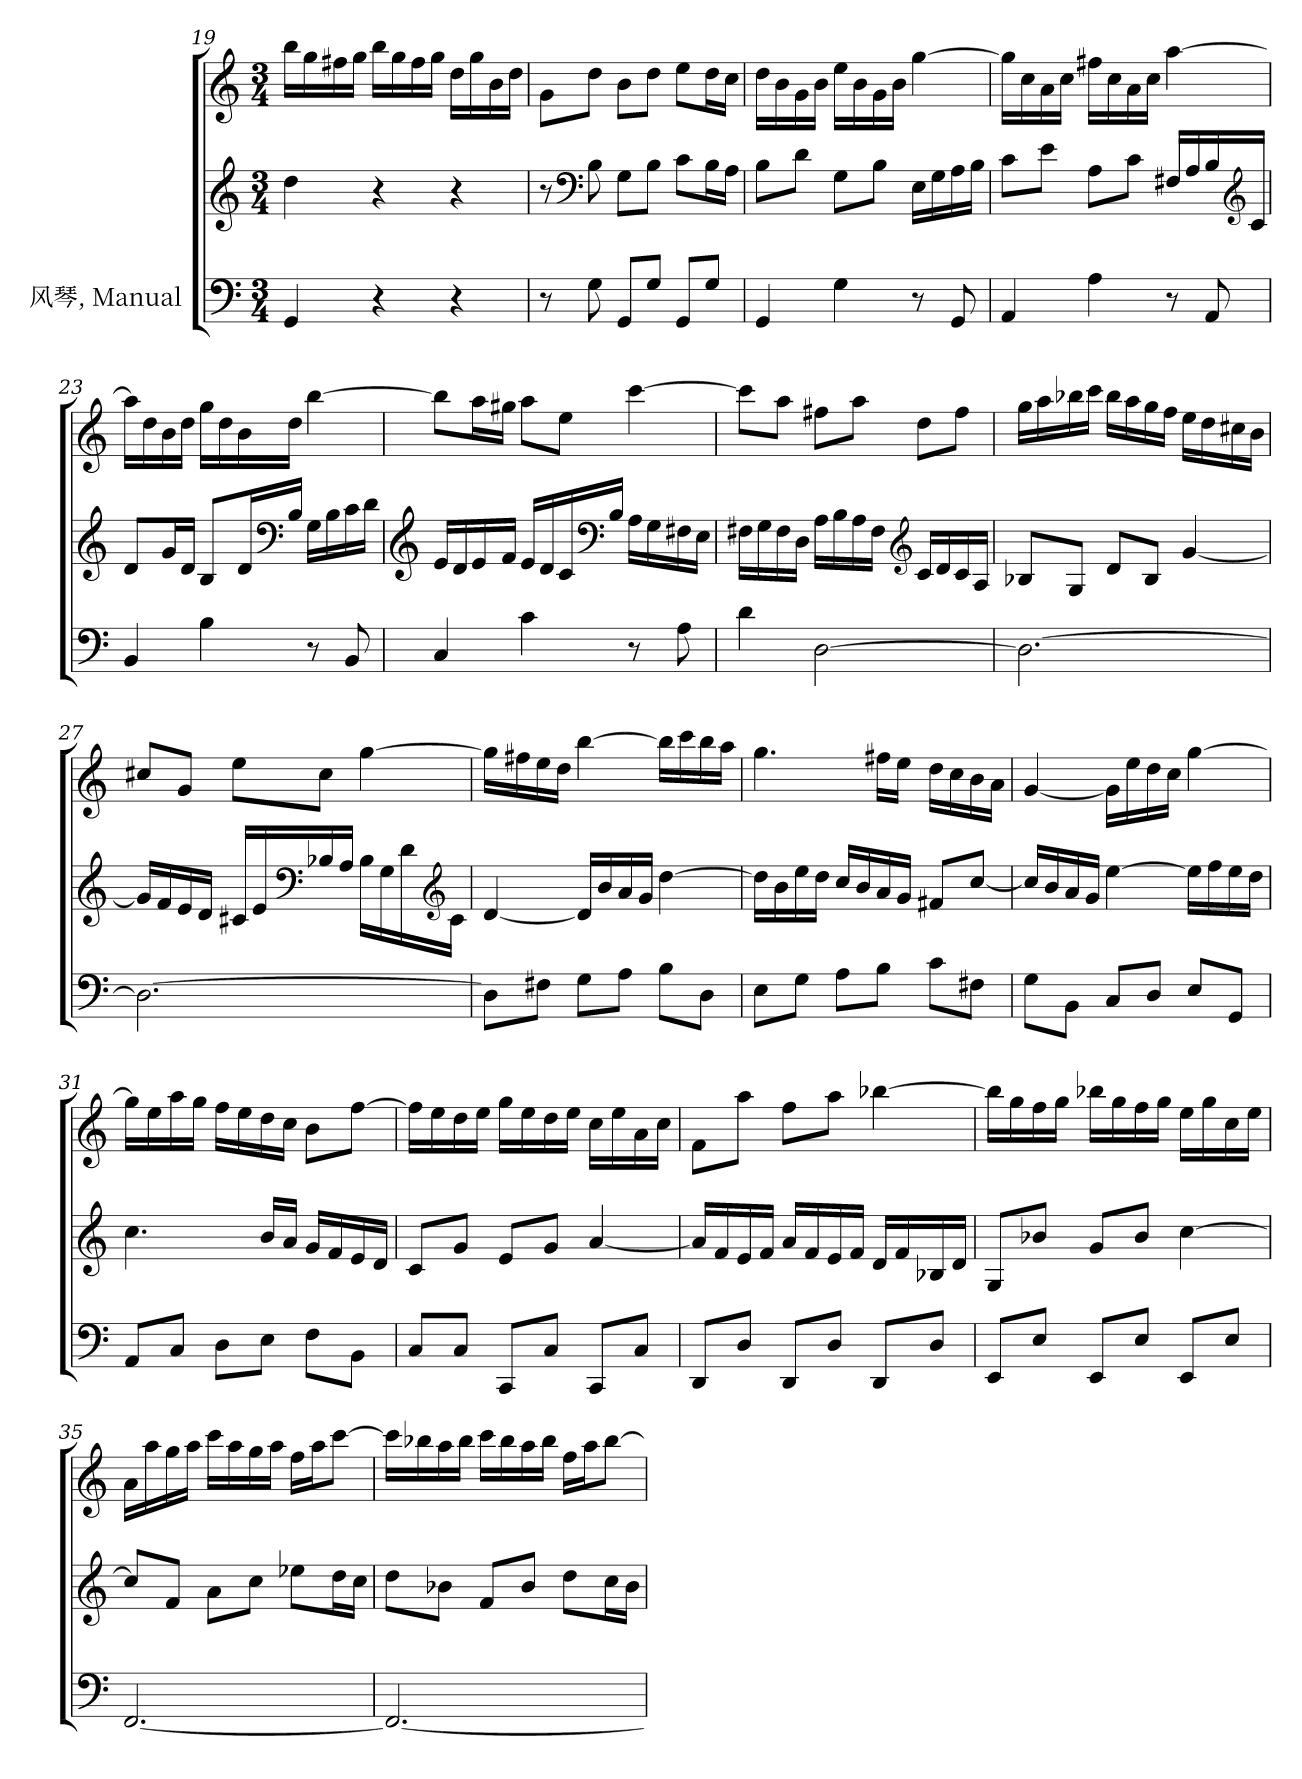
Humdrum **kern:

**kern	**kern	**kern
*part1	*part1	*part1
*staff3	*staff2	*staff1
*I"风琴, Manual	*	*
*clefF4	*clefG2	*clefG2
*k[]	*k[]	*k[]
*M3/4	*M3/4	*M3/4
=19	=19	=19
4GG/	4dd\	16bb\LL
.	.	16gg\
.	.	16ff#X\
.	.	16gg\JJ
4r	4r	16bb\LL
.	.	16gg\
.	.	16ff#\
.	.	16gg\JJ
4r	4r	16dd\LL
.	.	16gg\
.	.	16b\
.	.	16dd\JJ
=20	=20	=20
8r	8r	8g\L
*	*clefF4	*
8G\	8B\	8dd\J
8GG/L	8G\L	8b\L
8G/J	8B\J	8dd\J
8GG/L	8c\L	8ee\L
8G/J	16B\L	16dd\L
.	16A\JJ	16cc\JJ
!!LO:LB:g=z
=21	=21	=21
4GG/	8B\L	16dd\LL
.	.	16b\
.	8d\J	16g\
.	.	16b\JJ
4G\	8G\L	16ee\LL
.	.	16b\
.	8B\J	16g\
.	.	16b\JJ
8r	16E\LL	[4gg\
.	16G\	.
8GG/	16A\	.
.	16B\JJ	.
=22	=22	=22
4AA/	8c\L	16gg\LL]
.	.	16cc\
.	8e\J	16a\
.	.	16cc\JJ
4A\	8A\L	16ff#X\LL
.	.	16cc\
.	8c\J	16a\
.	.	16cc\JJ
8r	16F#X/LL	[4aa\
.	16A/	.
8AA/	16B/	.
*	*clefG2	*
.	16c/JJ	.
=23	=23	=23
4BB/	8d/L	16aa\LL]
.	.	16dd\
.	16g/L	16b\
.	16d/JJ	16dd\JJ
4B\	8B/L	16gg\LL
.	.	16dd\
.	16d/L	16b\
*	*clefF4	*
.	16B/JJ	16dd\JJ
8r	16G\LL	[4bb\
.	16B\	.
8BB/	16c\	.
.	16d\JJ	.
!!LO:LB:g=z
=24	=24	=24
*	*clefG2	*
4C/	16e/LL	8bb\L]
.	16d/	.
.	16e/	16aa\L
.	16f/JJ	16gg#X\JJ
4c\	16e/LL	8aa\L
.	16d/	.
.	16c/	8ee\J
*	*clefF4	*
.	16B/JJ	.
8r	16A\LL	[4ccc\
.	16G\	.
8A\	16F#X\	.
.	16E\JJ	.
=25	=25	=25
4d\	16F#X\LL	8ccc\L]
.	16G\	.
.	16F#\	8aa\J
.	16D\JJ	.
[2D\	16A\LL	8ff#X\L
.	16B\	.
.	16A\	8aa\J
.	16F#\JJ	.
*	*clefG2	*
.	16c/LL	8dd\L
.	16d/	.
.	16c/	8ff#\J
.	16A/JJ	.
=26	=26	=26
2.D\_	8B-X/L	16gg\LL
.	.	16aa\
.	8G/J	16bb-X\
.	.	16ccc\JJ
.	8d/L	16bb-\LL
.	.	16aa\
.	8B-/J	16gg\
.	.	16ff\JJ
.	[4g/	16ee\LL
.	.	16dd\
.	.	16cc#X\
.	.	16b\JJ
!!LO:PB:g=z
=27	=27	=27
2.D\_	16g/LL]	8cc#X/L
.	16f/	.
.	16e/	8g/J
.	16d/JJ	.
.	16c#X/LL	8ee\L
.	16e/	.
*	*clefF4	*
.	16B-X/	8cc#\J
.	16A/JJ	.
.	16B-\LL	[4gg\
.	16G\	.
.	16d\	.
*	*clefG2	*
.	16c#\JJ	.
=28	=28	=28
8D\L]	[4d/	16gg\LL]
.	.	16ff#X\
8F#X\J	.	16ee\
.	.	16dd\JJ
8G\L	16d/LL]	[4bb\
.	16b/	.
8A\J	16a/	.
.	16g/JJ	.
8B\L	[4dd\	16bb\LL]
.	.	16ccc\
8D\J	.	16bb\
.	.	16aa\JJ
=29	=29	=29
8E\L	16dd\LL]	4.gg\
.	16b\	.
8G\J	16ee\	.
.	16dd\JJ	.
8A\L	16cc/LL	.
.	16b/	.
8B\J	16a/	16ff#X\LL
.	16g/JJ	16ee\JJ
8c\L	8f#X/L	16dd\LL
.	.	16cc\
8F#X\J	[8cc/J	16b\
.	.	16a\JJ
!!LO:LB:g=z
=30	=30	=30
8G\L	16cc/LL]	[4g/
.	16b/	.
8BB\J	16a/	.
.	16g/JJ	.
8C/L	[4ee\	16g\LL]
.	.	16ee\
8D/J	.	16dd\
.	.	16cc\JJ
8E/L	16ee\LL]	[4gg\
.	16ff\	.
8GG/J	16ee\	.
.	16dd\JJ	.
=31	=31	=31
8AA/L	4.cc\	16gg\LL]
.	.	16ee\
8C/J	.	16aa\
.	.	16gg\JJ
8D\L	.	16ff\LL
.	.	16ee\
8E\J	16b/LL	16dd\
.	16a/JJ	16cc\JJ
8F\L	16g/LL	8b\L
.	16f/	.
8BB\J	16e/	[8ff\J
.	16d/JJ	.
=32	=32	=32
8C/L	8c/L	16ff\LL]
.	.	16ee\
8C/J	8g/J	16dd\
.	.	16ee\JJ
8CC/L	8e/L	16gg\LL
.	.	16ee\
8C/J	8g/J	16dd\
.	.	16ee\JJ
8CC/L	[4a/	16cc\LL
.	.	16ee\
8C/J	.	16a\
.	.	16cc\JJ
!!LO:LB:g=z
=33	=33	=33
8DD/L	16a/LL]	8f\L
.	16f/	.
8D/J	16e/	8aa\J
.	16f/JJ	.
8DD/L	16a/LL	8ff\L
.	16f/	.
8D/J	16e/	8aa\J
.	16f/JJ	.
8DD/L	16d/LL	[4bb-X\
.	16f/	.
8D/J	16B-X/	.
.	16d/JJ	.
=34	=34	=34
8EE/L	8G/L	16bb-\LL]
.	.	16gg\
8E/J	8b-X/J	16ff\
.	.	16gg\JJ
8EE/L	8g/L	16bb-X\LL
.	.	16gg\
8E/J	8b-/J	16ff\
.	.	16gg\JJ
8EE/L	[4cc\	16ee\LL
.	.	16gg\
8E/J	.	16cc\
.	.	16ee\JJ
=35	=35	=35
[2.FF/	8cc/L]	16a\LL
.	.	16aa\
.	8f/J	16gg\
.	.	16aa\JJ
.	8a\L	16ccc\LL
.	.	16aa\
.	8cc\J	16gg\
.	.	16aa\JJ
.	8ee-X\L	16ff\LL
.	.	16aa\J
.	16dd\L	[8ccc\J
.	16cc\JJ	.
!!LO:LB:g=z
=36	=36	=36
2.FF/_	8dd\L	16ccc\LL]
.	.	16bb-X\
.	8b-X\J	16aa\
.	.	16bb-\JJ
.	8f/L	16ccc\LL
.	.	16bb-\
.	8b-/J	16aa\
.	.	16bb-\JJ
.	8dd\L	16ff\LL
.	.	16aa\J
.	16cc\L	[8bb-\J
.	16b-\JJ	.
=	=	=
*-	*-	*-
